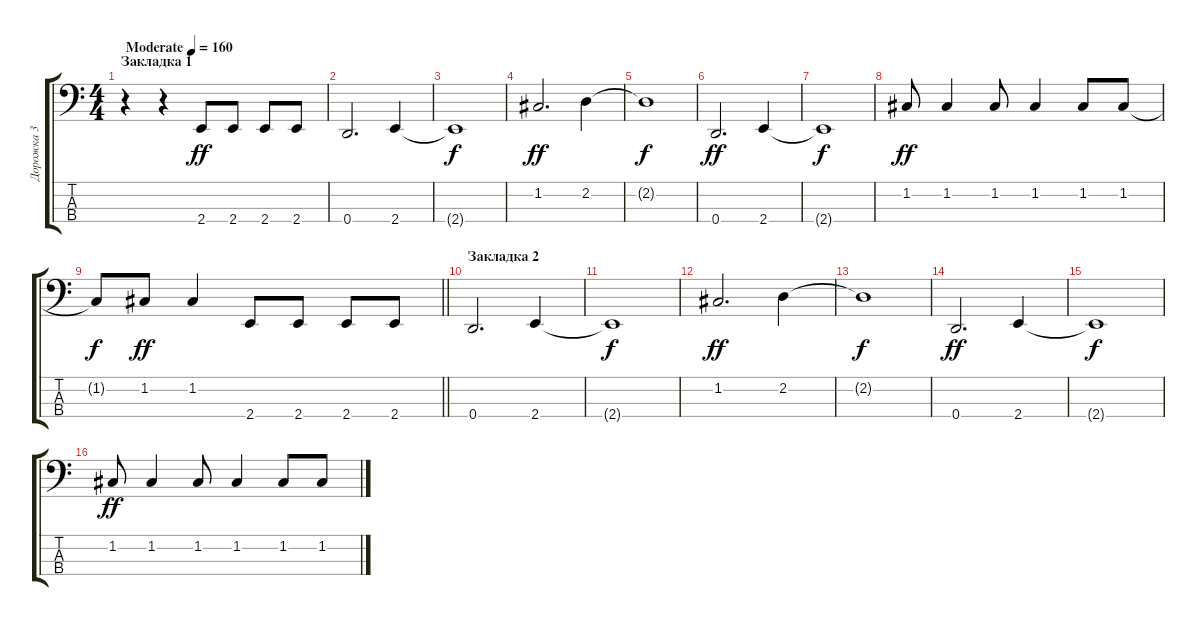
\track ("Дорожка 3" "Дорожка 3") {instrument electricbassfinger}
\staff {score tabs}
\tuning (F2 C2 G1 D1) {hide}
\ts (4 4)
\section ("" "Закладка 1")
\tempo (160 "Moderate")
\clef f4
\ks c
r.4{dy ff instrument electricbassfinger} r.4 2.4.8 2.4.8 2.4.8 2.4.8 |
0.4.2{d} 2.4.4 |
2.4{t}.1{dy f} |
1.2.2{d dy ff} 2.2.4 |
2.2{t}.1{dy f} |
0.4.2{d dy ff} 2.4.4 |
2.4{t}.1{dy f} |
1.2.8{dy ff} 1.2.4 1.2.8 1.2.4 1.2.8 1.2.8 |
\barLineRight lightlight
1.2{t}.8{dy f} 1.2.8{dy ff} 1.2.4 2.4.8 2.4.8 2.4.8 2.4.8 |
\section ("" "Закладка 2")
0.4.2{d} 2.4.4 |
2.4{t}.1{dy f} |
1.2.2{d dy ff} 2.2.4 |
2.2{t}.1{dy f} |
0.4.2{d dy ff} 2.4.4 |
2.4{t}.1{dy f} |
1.2.8{dy ff} 1.2.4 1.2.8 1.2.4 1.2.8 1.2.8
